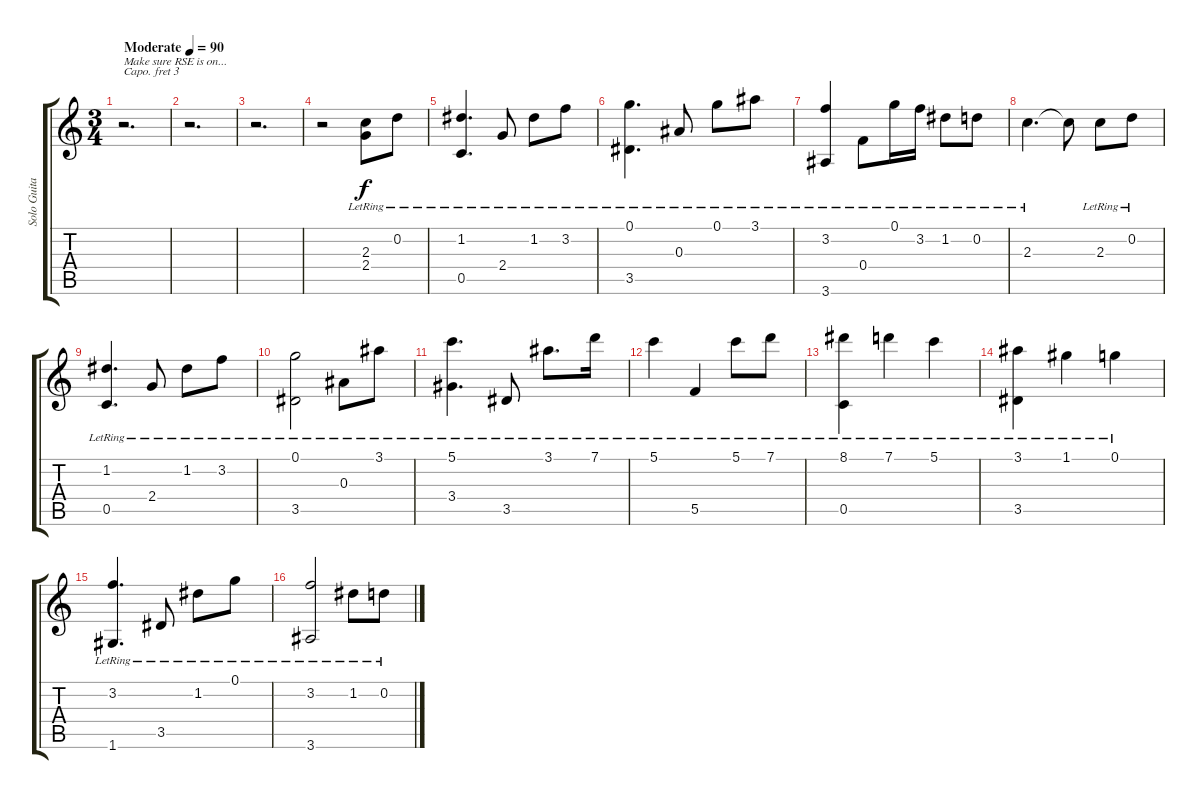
\track ("Solo Guitar" "Solo Guita") {instrument acousticguitarsteel}
\staff {score tabs}
\capo 3
\tuning (E4 B3 G3 D3 A2 E2) {hide}
\ts (3 4)
\tempo (90 "Moderate")
\clef g2
\ks c
r.2{d txt "Make sure RSE is on..." dy f instrument acousticguitarsteel} |
r.2{d} |
r.2{d} |
r.2 (2.3{lr} 2.4{lr}).8 0.2{lr}.8 |
(1.2{lr} 0.5{lr}).4{d} 2.4{lr}.8 1.2{lr}.8 3.2{lr}.8 |
(0.1{lr} 3.5{lr}).4{d} 0.3{lr}.8 0.1{lr}.8 3.1{lr}.8 |
(3.2{lr} 3.6{lr}).4 0.4{lr}.8 0.1{lr}.16 3.2{lr}.16 1.2{lr}.8 0.2{lr}.8 |
2.3{lr}.4{d} 2.3{t}.8 2.3{lr}.8 0.2{lr}.8 |
(1.2{lr} 0.5{lr}).4{d} 2.4{lr}.8 1.2{lr}.8 3.2{lr}.8 |
(0.1{lr} 3.5{lr}).2 0.3{lr}.8 3.1{lr}.8 |
(5.1{lr} 3.4).4{d} 3.5{lr}.8 3.1{lr}.8{d} 7.1{lr}.16 |
5.1{lr}.4 5.5{lr}.4 5.1{lr}.8 7.1{lr}.8 |
(8.1{lr} 0.5{lr}).4 7.1{lr}.4 5.1{lr}.4 |
(3.1{lr} 3.5{lr}).4 1.1{lr}.4 0.1{lr}.4 |
(3.2{lr} 1.6{lr}).4{d} 3.5{lr}.8 1.2{lr}.8 0.1{lr}.8 |
(3.2{lr} 3.6{lr}).2 1.2{lr}.8 0.2{lr}.8
